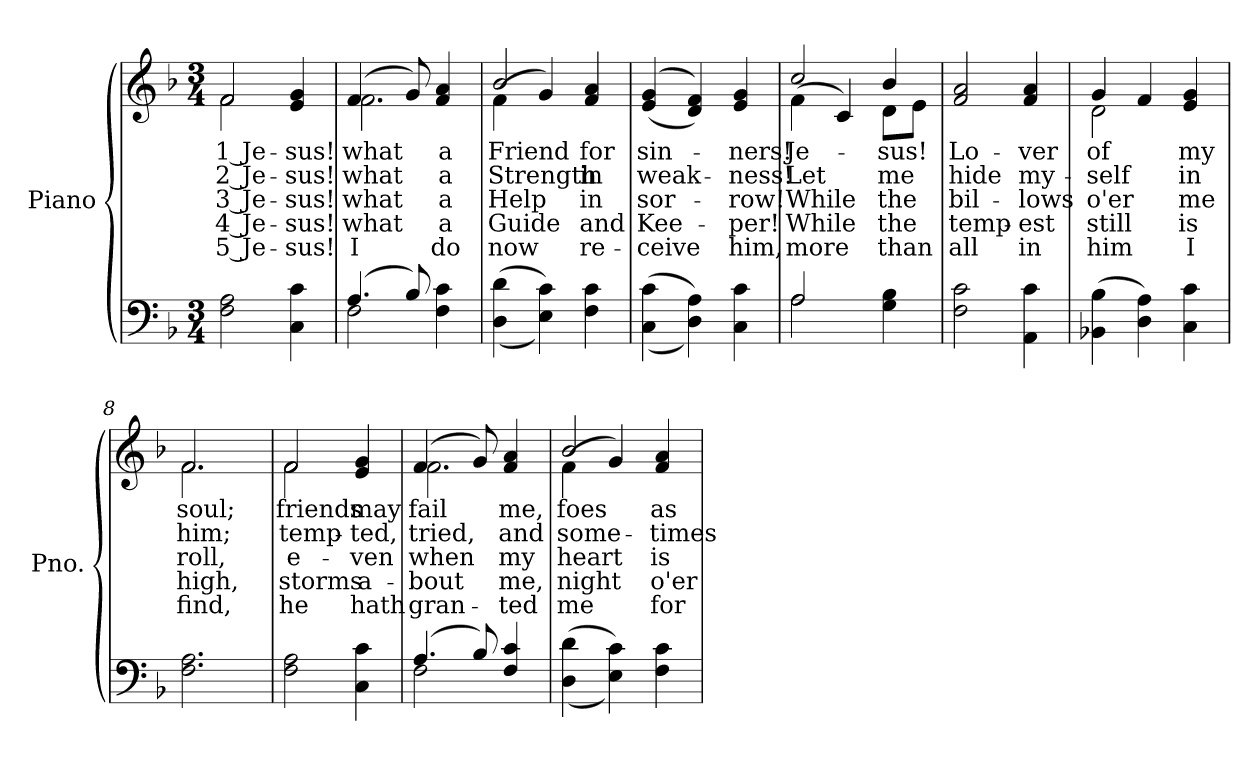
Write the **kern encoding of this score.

**kern	**kern	**text	**text	**text	**text	**text
*part2	*part1	*part1	*part1	*part1	*part1	*part1
*staff2	*staff1	*staff1	*staff1	*staff1	*staff1	*staff1
*I"Piano	*I"Piano	*	*	*	*	*
*I'Pno.	*I'Pno.	*	*	*	*	*
!!LO:PB:g=z
*clefF4	*clefG2	*	*	*	*	*
*k[b-]	*k[b-]	*	*	*	*	*
*F:	*F:	*	*	*	*	*
*M3/4	*M3/4	*	*	*	*	*
=1	=1	=1	=1	=1	=1	=1
!	!	!LO:LY:b:color=#000000	!LO:LY:b:color=#000000	!LO:LY:b:color=#000000	!LO:LY:b:color=#000000	!LO:LY:b:color=#000000
*	*^	*	*	*	*	*
2Fi\ 2Ai	2fi/	2fi\	1 Je-	2 Je-	3 Je-	-4 Je-	-5 Je-
!	!	!	!LO:LY:b:color=#000000	!LO:LY:b:color=#000000	!LO:LY:b:color=#000000	!LO:LY:b:color=#000000	!LO:LY:b:color=#000000
4Ci\ 4ci	4ei/ 4gi	4ryy	-sus!	-sus!	-sus!	sus!	sus!
=2	=2	=2	=2	=2	=2	=2	=2
*^	*	*	*	*	*	*	*
!	!	!	!	!LO:LY:b:color=#000000	!LO:LY:b:color=#000000	!LO:LY:b:color=#000000	!LO:LY:b:color=#000000	!LO:LY:b:color=#000000
(4.Ai/	2Fi\	(4.fi/	2.fi\	what	what	what	what	I
8B-i/)	.	8gi/)	.	.	.	.	.	.
!	!	!	!	!LO:LY:b:color=#000000	!LO:LY:b:color=#000000	!LO:LY:b:color=#000000	!LO:LY:b:color=#000000	!LO:LY:b:color=#000000
4Fi\ 4ci	4ryy	4fi/ 4ai	.	a	a	a	a	do
*v	*v	*	*	*	*	*	*	*
=3	=3	=3	=3	=3	=3	=3	=3
*^	*	*	*	*	*	*	*
!	!	!	!	!LO:LY:b:color=#000000	!LO:LY:b:color=#000000	!LO:LY:b:color=#000000	!LO:LY:b:color=#000000	!LO:LY:b:color=#000000
*v	*v	*	*	*	*	*	*	*
((4Di\ 4di	2b-i/	(4fi\	Friend	Strength	Help	Guide	now
4Ei\ 4ci))	.	4gi/)	.	.	.	.	.
!	!	!	!LO:LY:b:color=#000000	!LO:LY:b:color=#000000	!LO:LY:b:color=#000000	!LO:LY:b:color=#000000	!LO:LY:b:color=#000000
4Fi\ 4ci	4fi/ 4ai	4ryy	for	in	in	and	re-
*	*v	*v	*	*	*	*	*
=4	=4	=4	=4	=4	=4	=4
*	*^	*	*	*	*	*
!	!	!	!LO:LY:b:color=#000000	!LO:LY:b:color=#000000	!LO:LY:b:color=#000000	!LO:LY:b:color=#000000	!LO:LY:b:color=#000000
*	*v	*v	*	*	*	*	*
((4Ci\ 4ci	((4ei/ 4gi	sin-	weak-	-sor-	-Kee-	-ceive
4Di\ 4Ai))	4di/ 4fi))	.	.	.	.	.
!	!	!LO:LY:b:color=#000000	!LO:LY:b:color=#000000	!LO:LY:b:color=#000000	!LO:LY:b:color=#000000	!LO:LY:b:color=#000000
4Ci\ 4ci	4ei/ 4gi	-ners!	-ness!	row!	per!	him,
=5	=5	=5	=5	=5	=5	=5
*^	*	*	*	*	*	*
!	!	!	!LO:LY:b:color=#000000	!LO:LY:b:color=#000000	!LO:LY:b:color=#000000	!LO:LY:b:color=#000000	!LO:LY:b:color=#000000
*	*	*^	*	*	*	*	*
2Ai/	2Ai\	2cci/	(4fi\	Je-	Let	While	While	more
.	.	.	4ci/)	.	.	.	.	.
!	!	!	!	!LO:LY:b:color=#000000	!LO:LY:b:color=#000000	!LO:LY:b:color=#000000	!LO:LY:b:color=#000000	!LO:LY:b:color=#000000
4Gi\ 4B-i	4ryy	4b-i/	8di\L	-sus!	me	the	the	than
.	.	.	8ei\J	.	.	.	.	.
*v	*v	*	*	*	*	*	*	*
*	*v	*v	*	*	*	*	*
!!LO:LB:g=z
=6	=6	=6	=6	=6	=6	=6
*	*^	*	*	*	*	*
!	!	!	!LO:LY:b:color=#000000	!LO:LY:b:color=#000000	!LO:LY:b:color=#000000	!LO:LY:b:color=#000000	!LO:LY:b:color=#000000
*	*v	*v	*	*	*	*	*
2Fi\ 2ci	2fi/ 2ai	Lo-	hide	bil-	-temp-	-all
!	!	!LO:LY:b:color=#000000	!LO:LY:b:color=#000000	!LO:LY:b:color=#000000	!LO:LY:b:color=#000000	!LO:LY:b:color=#000000
4AAi\ 4ci	4fi/ 4ai	-ver	my-	lows	est	in
=7	=7	=7	=7	=7	=7	=7
!	!	!LO:LY:b:color=#000000	!LO:LY:b:color=#000000	!LO:LY:b:color=#000000	!LO:LY:b:color=#000000	!LO:LY:b:color=#000000
*	*^	*	*	*	*	*
(4BB-Xi\ 4B-i	4gi/	2di\	of	-self	o'er	still	him
4Di\ 4Ai)	4fi/	.	.	.	.	.	.
!	!	!	!LO:LY:b:color=#000000	!LO:LY:b:color=#000000	!LO:LY:b:color=#000000	!LO:LY:b:color=#000000	!LO:LY:b:color=#000000
4Ci\ 4ci	4ei/ 4gi	4ryy	my	in	me	is	I
=8	=8	=8	=8	=8	=8	=8	=8
!	!	!	!LO:LY:b:color=#000000	!LO:LY:b:color=#000000	!LO:LY:b:color=#000000	!LO:LY:b:color=#000000	!LO:LY:b:color=#000000
2.Fi\ 2.Ai	2.fi/	2.fi\	soul;	him;	roll,	high,	find,
=9	=9	=9	=9	=9	=9	=9	=9
!	!	!	!LO:LY:b:color=#000000	!LO:LY:b:color=#000000	!LO:LY:b:color=#000000	!LO:LY:b:color=#000000	!LO:LY:b:color=#000000
2Fi\ 2Ai	2fi/	2fi\	friends	temp-	e-	-storms	he
!	!	!	!LO:LY:b:color=#000000	!LO:LY:b:color=#000000	!LO:LY:b:color=#000000	!LO:LY:b:color=#000000	!LO:LY:b:color=#000000
4Ci\ 4ci	4ei/ 4gi	4ryy	may	-ted,	ven	a-	-hath
=10	=10	=10	=10	=10	=10	=10	=10
*^	*	*	*	*	*	*	*
!	!	!	!	!LO:LY:b:color=#000000	!LO:LY:b:color=#000000	!LO:LY:b:color=#000000	!LO:LY:b:color=#000000	!LO:LY:b:color=#000000
(4.Ai/	2Fi\	(4.fi/	2.fi\	fail	tried,	when	bout	gran-
8B-i/)	.	8gi/)	.	.	.	.	.	.
!	!	!	!	!LO:LY:b:color=#000000	!LO:LY:b:color=#000000	!LO:LY:b:color=#000000	!LO:LY:b:color=#000000	!LO:LY:b:color=#000000
4Fi/ 4ci	4ryy	4fi/ 4ai	.	me,	and	-my	me,	ted
*v	*v	*	*	*	*	*	*	*
=11	=11	=11	=11	=11	=11	=11	=11
*^	*	*	*	*	*	*	*
!	!	!	!	!LO:LY:b:color=#000000	!LO:LY:b:color=#000000	!LO:LY:b:color=#000000	!LO:LY:b:color=#000000	!LO:LY:b:color=#000000
*v	*v	*	*	*	*	*	*	*
((4Di\ 4di	2b-i/	(4fi\	foes	some-	heart	night	me
4Ei\ 4ci))	.	4gi/)	.	.	.	.	.
!	!	!	!LO:LY:b:color=#000000	!LO:LY:b:color=#000000	!LO:LY:b:color=#000000	!LO:LY:b:color=#000000	!LO:LY:b:color=#000000
4Fi\ 4ci	4fi/ 4ai	4ryy	as-	-times	is	o'er-	-for-
*	*v	*v	*	*	*	*	*
=	=	=	=	=	=	=
*-	*-	*-	*-	*-	*-	*-
